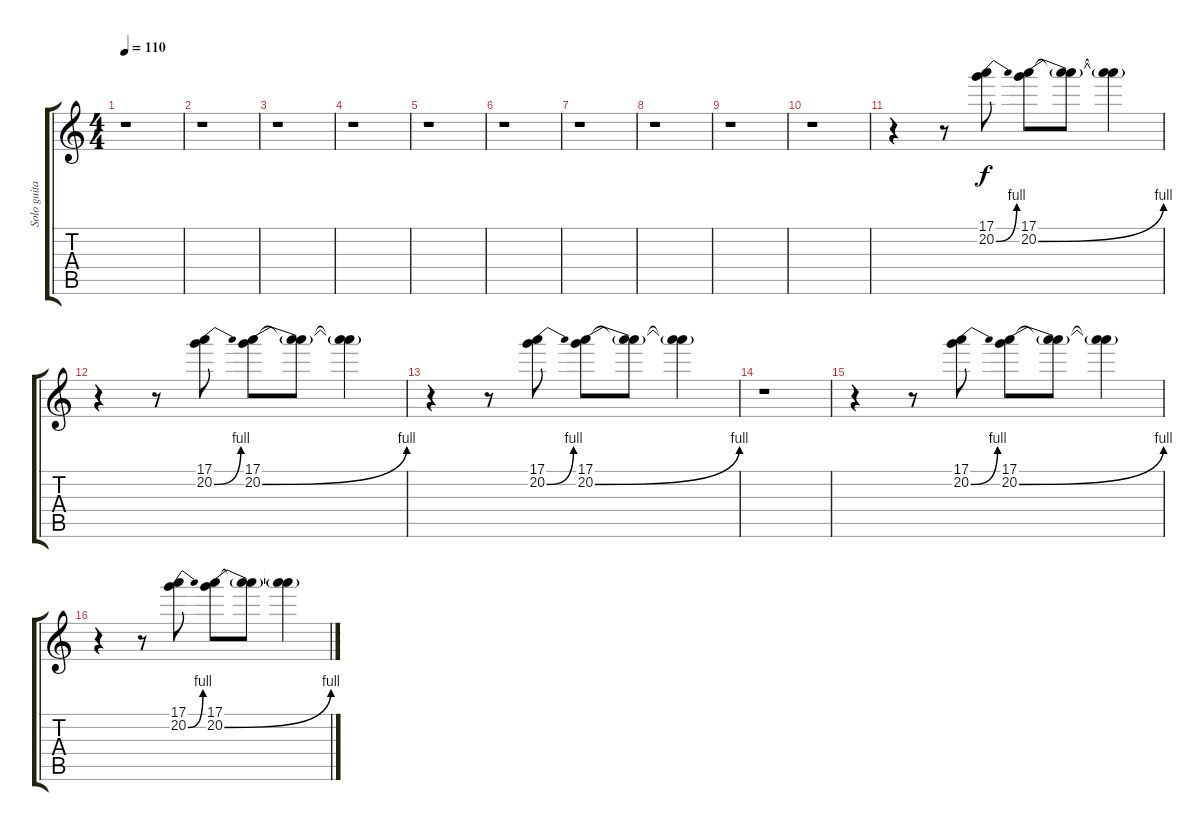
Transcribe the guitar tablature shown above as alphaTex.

\track ("Solo guitar" "Solo guita") {instrument distortionguitar}
\staff {score tabs}
\tuning (E4 B3 G3 D3 A2 E2) {hide}
\ts (4 4)
\tempo 110
\clef g2
\ks c
r.1{dy f} |
r.1 |
r.1 |
r.1 |
r.1 |
r.1 |
r.1 |
r.1 |
r.1 |
r.1 |
r.4 r.8 (17.1 20.2{be (bend 0 0 60 4)}).8 (17.1 20.2{be (bend 0 0 60 4)}).8 (17.1{t} 20.2{t}).8 (17.1{t} 20.2{t}).4 |
r.4 r.8 (17.1 20.2{be (bend 0 0 60 4)}).8 (17.1 20.2{be (bend 0 0 60 4)}).8 (17.1{t} 20.2{t}).8 (17.1{t} 20.2{t}).4 |
r.4 r.8 (17.1 20.2{be (bend 0 0 60 4)}).8 (17.1 20.2{be (bend 0 0 60 4)}).8 (17.1{t} 20.2{t}).8 (17.1{t} 20.2{t}).4 |
r.1 |
r.4 r.8 (17.1 20.2{be (bend 0 0 60 4)}).8 (17.1 20.2{be (bend 0 0 60 4)}).8 (17.1{t} 20.2{t}).8 (17.1{t} 20.2{t}).4 |
r.4 r.8 (17.1 20.2{be (bend 0 0 60 4)}).8 (17.1 20.2{be (bend 0 0 60 4)}).8 (17.1{t} 20.2{t}).8 (17.1{t} 20.2{t}).4
